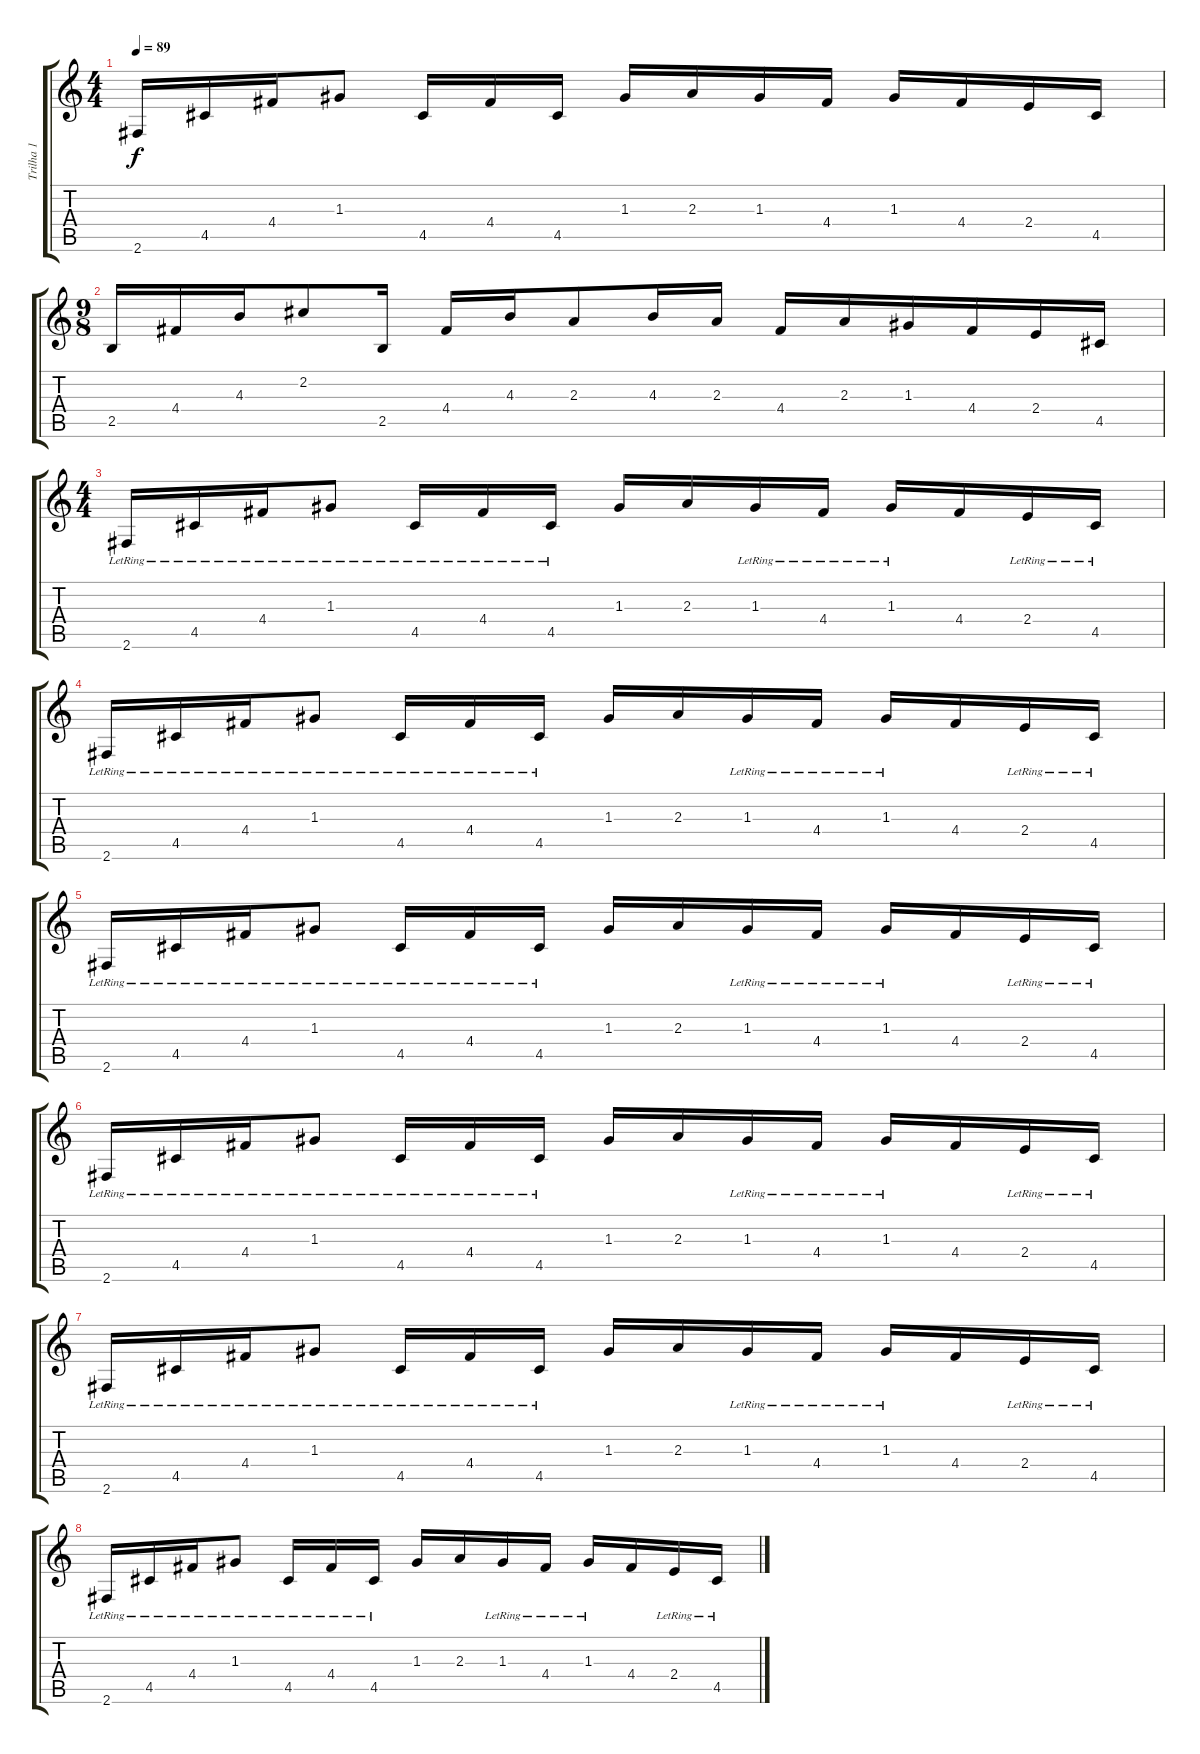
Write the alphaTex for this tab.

\track ("Trilha 1" "Trilha 1") {instrument distortionguitar}
\staff {score tabs}
\tuning (E4 B3 G3 D3 A2 E2) {hide}
\ts (4 4)
\tempo 89
\clef g2
\ks c
2.6.16{dy f} 4.5.16 4.4.16 1.3.8 4.5.16 4.4.16 4.5.16 1.3.16 2.3.16 1.3.16 4.4.16 1.3.16 4.4.16 2.4.16 4.5.16 |
\ts (9 8)
2.5.16 4.4.16 4.3.16 2.2.8 2.5.16 4.4.16 4.3.16 2.3.8 4.3.16 2.3.16 4.4.16 2.3.16 1.3.16 4.4.16 2.4.16 4.5.16 |
\ts (4 4)
2.6{lr}.16{instrument acousticguitarsteel} 4.5{lr}.16 4.4{lr}.16 1.3{lr}.8 4.5{lr}.16 4.4{lr}.16 4.5{lr}.16 1.3.16 2.3.16 1.3{lr}.16 4.4{lr}.16 1.3{lr}.16 4.4.16 2.4{lr}.16 4.5{lr}.16 |
2.6{lr}.16{instrument acousticguitarsteel} 4.5{lr}.16 4.4{lr}.16 1.3{lr}.8 4.5{lr}.16 4.4{lr}.16 4.5{lr}.16 1.3.16 2.3.16 1.3{lr}.16 4.4{lr}.16 1.3{lr}.16 4.4.16 2.4{lr}.16 4.5{lr}.16 |
2.6{lr}.16{instrument acousticguitarsteel} 4.5{lr}.16 4.4{lr}.16 1.3{lr}.8 4.5{lr}.16 4.4{lr}.16 4.5{lr}.16 1.3.16 2.3.16 1.3{lr}.16 4.4{lr}.16 1.3{lr}.16 4.4.16 2.4{lr}.16 4.5{lr}.16 |
2.6{lr}.16{instrument acousticguitarsteel} 4.5{lr}.16 4.4{lr}.16 1.3{lr}.8 4.5{lr}.16 4.4{lr}.16 4.5{lr}.16 1.3.16 2.3.16 1.3{lr}.16 4.4{lr}.16 1.3{lr}.16 4.4.16 2.4{lr}.16 4.5{lr}.16 |
2.6{lr}.16{instrument acousticguitarsteel} 4.5{lr}.16 4.4{lr}.16 1.3{lr}.8 4.5{lr}.16 4.4{lr}.16 4.5{lr}.16 1.3.16 2.3.16 1.3{lr}.16 4.4{lr}.16 1.3{lr}.16 4.4.16 2.4{lr}.16 4.5{lr}.16 |
2.6{lr}.16{instrument acousticguitarsteel} 4.5{lr}.16 4.4{lr}.16 1.3{lr}.8 4.5{lr}.16 4.4{lr}.16 4.5{lr}.16 1.3.16 2.3.16 1.3{lr}.16 4.4{lr}.16 1.3{lr}.16 4.4.16 2.4{lr}.16 4.5{lr}.16
